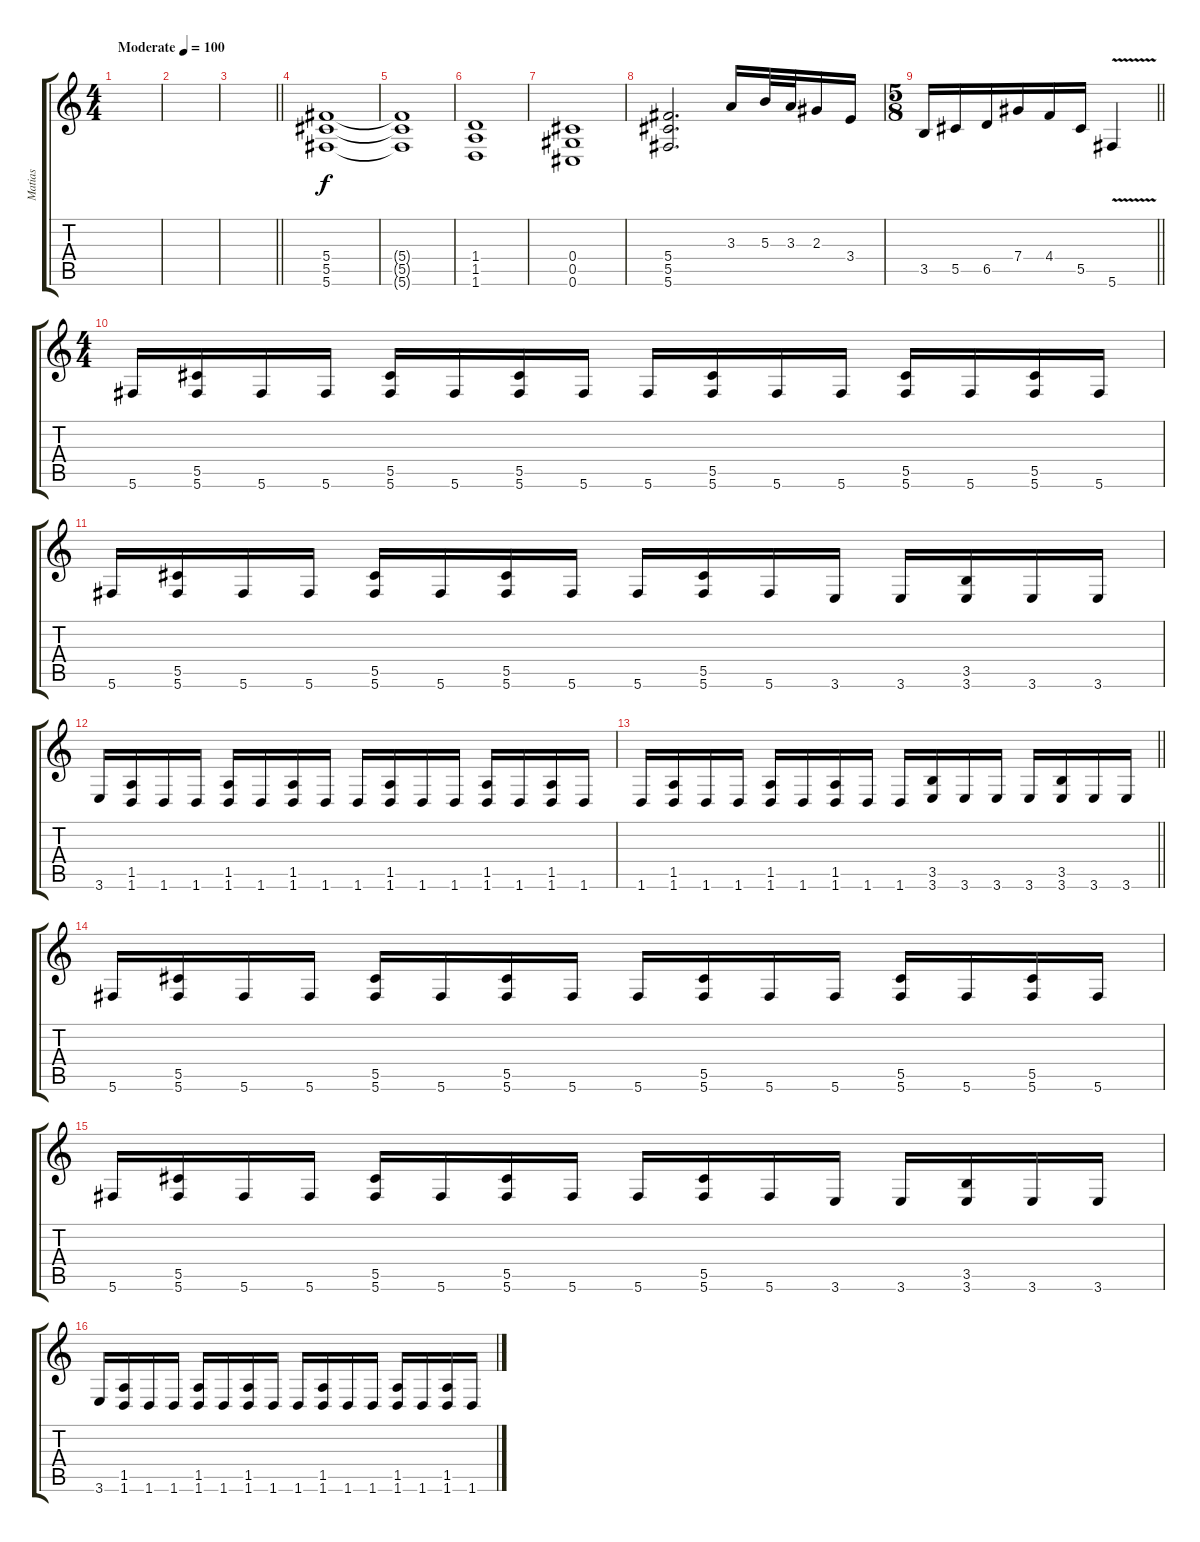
\track ("Matias" "Matias") {instrument distortionguitar}
\staff {score tabs}
\tuning (Eb4 Bb3 Gb3 Db3 Ab2 Db2) {hide}
\ts (4 4)
\tempo (100 "Moderate")
\clef g2
\ks c
|
|
\barLineRight lightlight
|
\section ("" "")
(5.4 5.5 5.6).1 |
(5.4{t} 5.5{t} 5.6{t}).1 |
(1.4 1.5 1.6).1 |
(0.4 0.5 0.6).1 |
(5.4 5.5 5.6).2{d} 3.3.16 5.3.32 3.3.32 2.3.16 3.4.16 |
\ts (5 8)
\barLineRight lightlight
3.5.16 5.5.16 6.5.16 7.4.16 4.4.16 5.5.16 5.6{v}.4 |
\ts (4 4)
\section ("" "")
5.6.16 (5.5 5.6).16 5.6.16 5.6.16 (5.5 5.6).16 5.6.16 (5.5 5.6).16 5.6.16 5.6.16 (5.5 5.6).16 5.6.16 5.6.16 (5.5 5.6).16 5.6.16 (5.5 5.6).16 5.6.16 |
5.6.16 (5.5 5.6).16 5.6.16 5.6.16 (5.5 5.6).16 5.6.16 (5.5 5.6).16 5.6.16 5.6.16 (5.5 5.6).16 5.6.16 3.6.16 3.6.16 (3.5 3.6).16 3.6.16 3.6.16 |
3.6.16 (1.5 1.6).16 1.6.16 1.6.16 (1.5 1.6).16 1.6.16 (1.5 1.6).16 1.6.16 1.6.16 (1.5 1.6).16 1.6.16 1.6.16 (1.5 1.6).16 1.6.16 (1.5 1.6).16 1.6.16 |
\barLineRight lightlight
1.6.16 (1.5 1.6).16 1.6.16 1.6.16 (1.5 1.6).16 1.6.16 (1.5 1.6).16 1.6.16 1.6.16 (3.5 3.6).16 3.6.16 3.6.16 3.6.16 (3.5 3.6).16 3.6.16 3.6.16 |
\section ("" "")
5.6.16 (5.5 5.6).16 5.6.16 5.6.16 (5.5 5.6).16 5.6.16 (5.5 5.6).16 5.6.16 5.6.16 (5.5 5.6).16 5.6.16 5.6.16 (5.5 5.6).16 5.6.16 (5.5 5.6).16 5.6.16 |
5.6.16 (5.5 5.6).16 5.6.16 5.6.16 (5.5 5.6).16 5.6.16 (5.5 5.6).16 5.6.16 5.6.16 (5.5 5.6).16 5.6.16 3.6.16 3.6.16 (3.5 3.6).16 3.6.16 3.6.16 |
3.6.16 (1.5 1.6).16 1.6.16 1.6.16 (1.5 1.6).16 1.6.16 (1.5 1.6).16 1.6.16 1.6.16 (1.5 1.6).16 1.6.16 1.6.16 (1.5 1.6).16 1.6.16 (1.5 1.6).16 1.6.16
